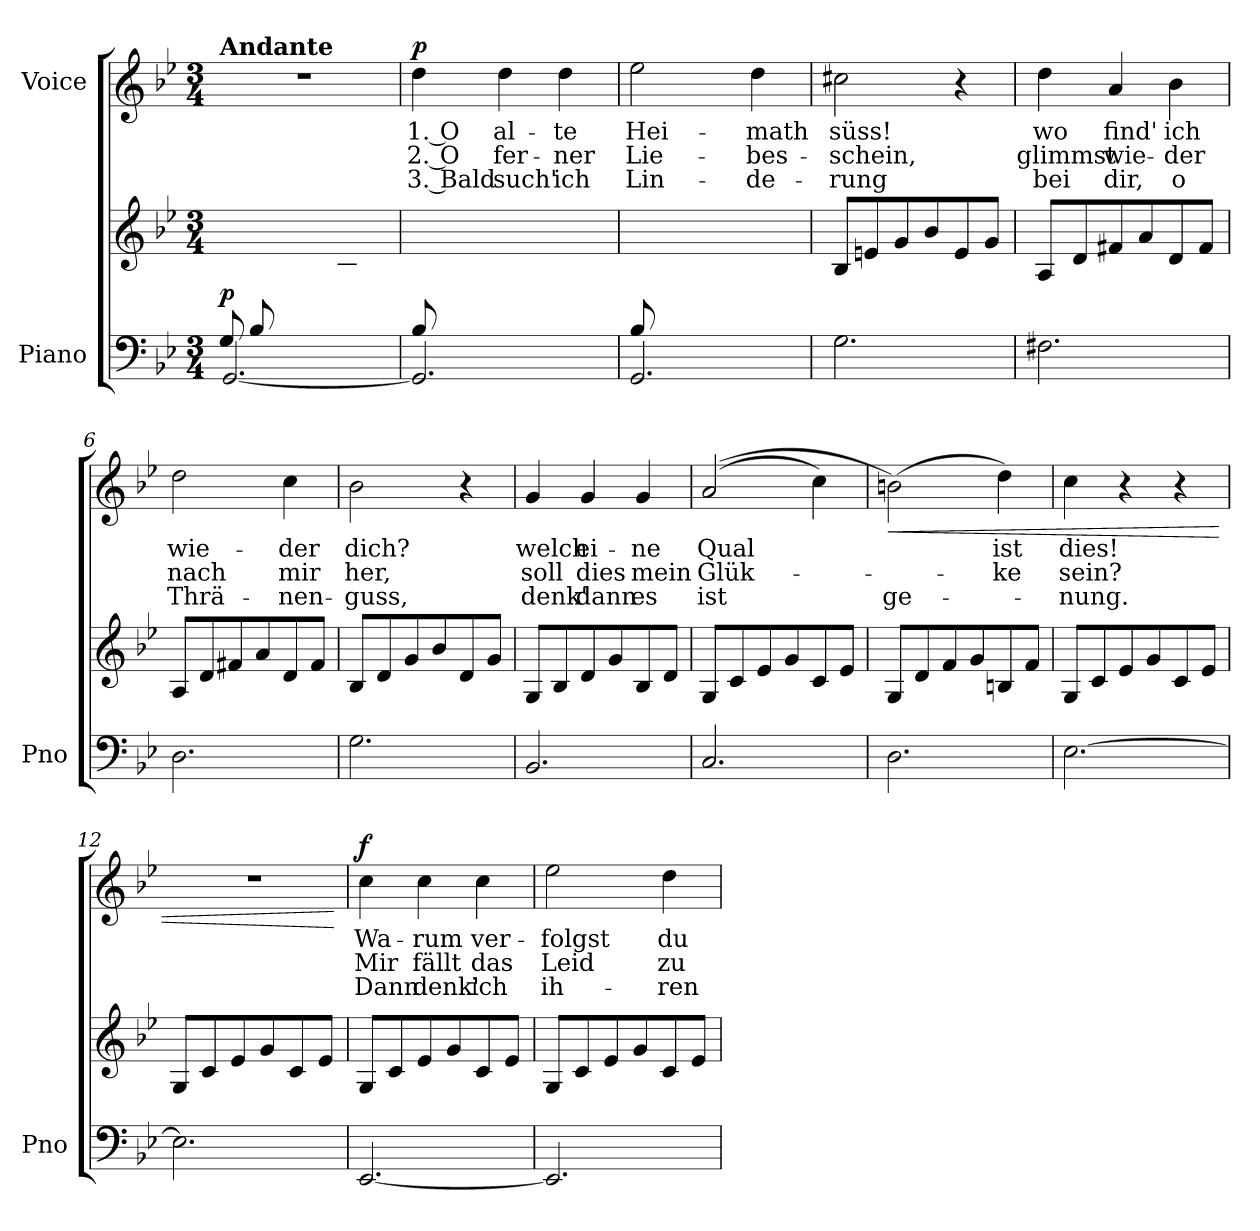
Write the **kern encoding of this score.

**kern	**kern	**dynam	**kern	**text	**text	**text	**dynam
*part2	*part2	*part2	*part1	*part1	*part1	*part1	*part1
*staff3	*staff2	*staff2/3	*staff1	*staff1	*staff1	*staff1	*staff1
*I"Piano	*	*	*I"Voice	*	*	*	*
*I'Pno	*	*	*	*	*	*	*
*clefF4	*clefG2	*	*clefG2	*	*	*	*
*k[b-e-]	*k[b-e-]	*	*k[b-e-]	*	*	*	*
*M3/4	*M3/4	*	*M3/4	*	*	*	*
=1	=1	=1	=1	=1	=1	=1	=1
*^	*	*	*	*	*	*	*
!	!	!	!	!LO:TX:a:B:t=Andante	!	!	!	!
!	!	!	!LO:DY:b	!	!	!	!	!
8G/L	[2.GG/	4ryy	p	2.r	.	.	.	.
8B-/	.	.	.	.	.	.	.	.
2ryy	.	8d\	.	.	.	.	.	.
.	.	8g\	.	.	.	.	.	.
.	.	8B-\	.	.	.	.	.	.
.	.	8d\J	.	.	.	.	.	.
=2	=2	=2	=2	=2	=2	=2	=2	=2
!	!	!	!	!	!LO:LY:b	!LO:LY:b	!LO:LY:b	!LO:DY:a
8B-/L	2.GG/]	8ryy	.	4dd\	1. O	2. O	3. Bald	p
2ryy	.	8d\	.	.	.	.	.	.
!	!	!	!	!	!LO:LY:b	!LO:LY:b	!LO:LY:b	!
.	.	8g\	.	4dd\	al-	fer-	such'	.
.	.	8b-\	.	.	.	.	.	.
!	!	!	!	!	!LO:LY:b	!LO:LY:b	!LO:LY:b	!
.	.	8d\	.	4dd\	-te	-ner	ich	.
8ryy	.	8g\J	.	.	.	.	.	.
=3	=3	=3	=3	=3	=3	=3	=3	=3
!	!	!	!	!	!LO:LY:b	!LO:LY:b	!LO:LY:b	!
8B-/L	2.GG/	8ryy	.	2ee-\	Hei-	Lie-	Lin-	.
2ryy	.	8e-\	.	.	.	.	.	.
.	.	8g\	.	.	.	.	.	.
.	.	8b-\	.	.	.	.	.	.
!	!	!	!	!	!LO:LY:b	!LO:LY:b	!LO:LY:b	!
.	.	8e-\	.	4dd\	math	-bes-	-de-	.
8ryy	.	8g\J	.	.	.	.	.	.
*v	*v	*	*	*	*	*	*	*
=4	=4	=4	=4	=4	=4	=4	=4
!	!	!	!	!LO:LY:b	!LO:LY:b	!LO:LY:b	!
2.G\	8B-/L	.	2cc#X\	süss!	-schein,	-rung	.
.	8en/	.	.	.	.	.	.
.	8g/	.	.	.	.	.	.
.	8b-/	.	.	.	.	.	.
.	8e/	.	4r	.	.	.	.
.	8g/J	.	.	.	.	.	.
=5	=5	=5	=5	=5	=5	=5	=5
!	!	!	!	!LO:LY:b	!LO:LY:b	!LO:LY:b	!
2.F#X\	8A/L	.	4dd\	wo	glimmst	bei	.
.	8d/	.	.	.	.	.	.
!	!	!	!	!LO:LY:b	!LO:LY:b	!LO:LY:b	!
.	8f#X/	.	4a/	find'	wie-	dir,	.
.	8a/	.	.	.	.	.	.
!	!	!	!	!LO:LY:b	!LO:LY:b	!LO:LY:b	!
.	8d/	.	4b-\	ich	-der	o	.
.	8f#/J	.	.	.	.	.	.
=6	=6	=6	=6	=6	=6	=6	=6
!	!	!	!	!LO:LY:b	!LO:LY:b	!LO:LY:b	!
2.D\	8A/L	.	2dd\	wie-	nach	Thrä-	.
.	8d/	.	.	.	.	.	.
.	8f#X/	.	.	.	.	.	.
.	8a/	.	.	.	.	.	.
!	!	!	!	!LO:LY:b	!LO:LY:b	!LO:LY:b	!
.	8d/	.	4cc\	der	mir	-nen-	.
.	8f#/J	.	.	.	.	.	.
=7	=7	=7	=7	=7	=7	=7	=7
!	!	!	!	!LO:LY:b	!LO:LY:b	!LO:LY:b	!
2.G\	8B-/L	.	2b-\	dich?	her,	-guss,	.
.	8d/	.	.	.	.	.	.
.	8g/	.	.	.	.	.	.
.	8b-/	.	.	.	.	.	.
.	8d/	.	4r	.	.	.	.
.	8g/J	.	.	.	.	.	.
=8	=8	=8	=8	=8	=8	=8	=8
!	!	!	!	!LO:LY:b	!LO:LY:b	!LO:LY:b	!
2.BB-/	8G/L	.	4g/	welch	soll	denk'	.
.	8B-/	.	.	.	.	.	.
!	!	!	!	!LO:LY:b	!LO:LY:b	!LO:LY:b	!
.	8d/	.	4g/	ei-	dies	dann	.
.	8g/	.	.	.	.	.	.
!	!	!	!	!LO:LY:b	!LO:LY:b	!LO:LY:b	!
.	8B-/	.	4g/	-ne	mein	es	.
.	8d/J	.	.	.	.	.	.
!!LO:LB:g=z
=9	=9	=9	=9	=9	=9	=9	=9
!	!	!	!	!LO:LY:b	!LO:LY:b	!LO:LY:b	!
2.C/	8G/L	.	(>(>2a/	Qual	Glük-	ist	.
.	8c/	.	.	.	.	.	.
.	8e-/	.	.	.	.	.	.
.	8g/	.	.	.	.	.	.
.	8c/	.	4cc\)	.	.	.	.
.	8e-/J	.	.	.	.	.	.
=10	=10	=10	=10	=10	=10	=10	=10
!	!	!	!	!	!	!LO:LY:b	!LO:HP:b
2.D\	8G/L	.	(>2bn\)	.	.	ge-	<
.	8d/	.	.	.	.	.	.
.	8f/	.	.	.	.	.	.
.	8g/	.	.	.	.	.	.
!	!	!	!	!LO:LY:b	!LO:LY:b	!	!
.	8Bn/	.	4dd\)	ist	-ke	.	.
.	8f/J	.	.	.	.	.	.
=11	=11	=11	=11	=11	=11	=11	=11
!	!	!	!	!LO:LY:b	!LO:LY:b	!LO:LY:b	!
[2.E-\	8G/L	.	4cc\	dies!	sein?	nung.	.
.	8c/	.	.	.	.	.	.
.	8e-/	.	4r	.	.	.	.
.	8g/	.	.	.	.	.	.
.	8c/	.	4r	.	.	.	.
.	8e-/J	.	.	.	.	.	.
=12	=12	=12	=12	=12	=12	=12	=12
2.E-\]	8G/L	.	2.r	.	.	.	.
.	8c/	.	.	.	.	.	.
.	8e-/	.	.	.	.	.	.
.	8g/	.	.	.	.	.	.
.	8c/	.	.	.	.	.	.
.	8e-/J	.	.	.	.	.	.
.	.	.	.	.	.	.	[
=13	=13	=13	=13	=13	=13	=13	=13
!	!	!	!	!LO:LY:b	!LO:LY:b	!LO:LY:b	!LO:DY:a
[2.EE-/	8G/L	.	4cc\	Wa-	Mir	Dann	f
.	8c/	.	.	.	.	.	.
!	!	!	!	!LO:LY:b	!LO:LY:b	!LO:LY:b	!
.	8e-/	.	4cc\	-rum	fällt	denk'	.
.	8g/	.	.	.	.	.	.
!	!	!	!	!LO:LY:b	!LO:LY:b	!LO:LY:b	!
.	8c/	.	4cc\	ver-	das	ich	.
.	8e-/J	.	.	.	.	.	.
=14	=14	=14	=14	=14	=14	=14	=14
!	!	!	!	!LO:LY:b	!LO:LY:b	!LO:LY:b	!
2.EE-/]	8G/L	.	2ee-\	-folgst	Leid	ih-	.
.	8c/	.	.	.	.	.	.
.	8e-/	.	.	.	.	.	.
.	8g/	.	.	.	.	.	.
!	!	!	!	!LO:LY:b	!LO:LY:b	!LO:LY:b	!
.	8c/	.	4dd\	du	zu	ren	.
.	8e-/J	.	.	.	.	.	.
=	=	=	=	=	=	=	=
*-	*-	*-	*-	*-	*-	*-	*-
